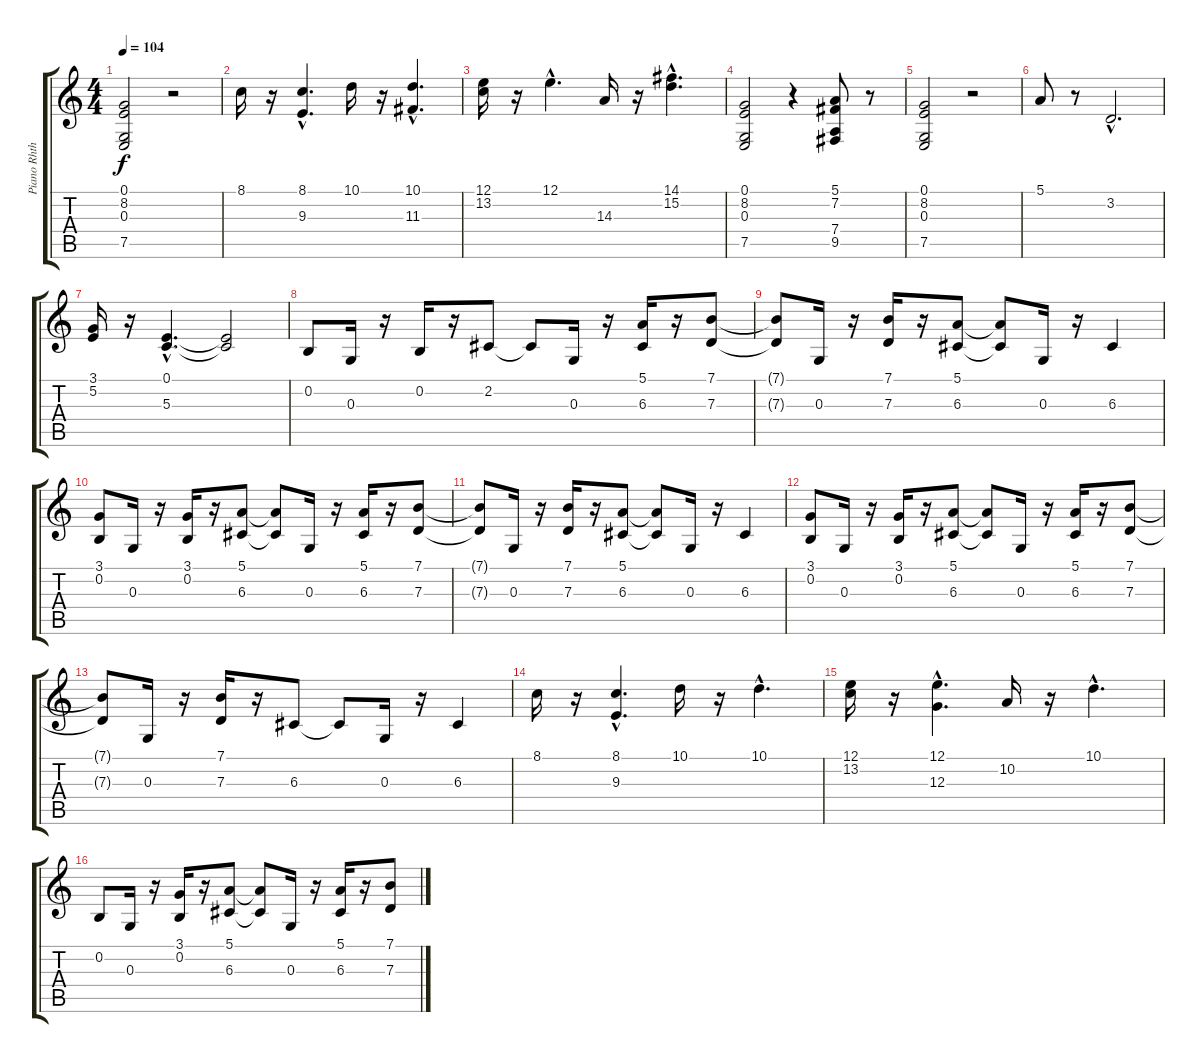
\track ("Piano Rhthym" "Piano Rhth") {instrument electricpiano1}
\staff {score tabs}
\tuning (E4 B3 G3 D3 A2 E2) {hide}
\ts (4 4)
\tempo 104
\clef g2
\ks c
(0.1 8.2 0.3 7.5).2{dy f} r.2 |
8.1.16 r.16 (8.1{hac} 9.3{hac}).4{d} 10.1.16 r.16 (10.1{hac} 11.3{hac}).4{d} |
(12.1 13.2).16 r.16 12.1{hac}.4{d} 14.3.16 r.16 (14.1{hac} 15.2{hac}).4{d} |
(0.1 8.2 0.3 7.5).2 r.4 (5.1 7.2 7.4 9.5).8 r.8 |
(0.1 8.2 0.3 7.5).2 r.2 |
5.1.8 r.8 3.2{hac}.2{d} |
(3.1 5.2).16 r.16 (0.1{hac} 5.3{hac}).4{d} (0.1{t} 5.3{t}).2 |
0.2.8 0.3.16 r.16 0.2.16 r.16 2.2.8 2.2{t}.8 0.3.16 r.16 (5.1 6.3).16 r.16 (7.1 7.3).8 |
(7.1{t} 7.3{t}).8 0.3.16 r.16 (7.1 7.3).16 r.16 (5.1 6.3).8 (5.1{t} 6.3{t}).8 0.3.16 r.16 6.3.4 |
(3.1 0.2).8 0.3.16 r.16 (3.1 0.2).16 r.16 (5.1 6.3).8 (5.1{t} 6.3{t}).8 0.3.16 r.16 (5.1 6.3).16 r.16 (7.1 7.3).8 |
(7.1{t} 7.3{t}).8 0.3.16 r.16 (7.1 7.3).16 r.16 (5.1 6.3).8 (5.1{t} 6.3{t}).8 0.3.16 r.16 6.3.4 |
(3.1 0.2).8 0.3.16 r.16 (3.1 0.2).16 r.16 (5.1 6.3).8 (5.1{t} 6.3{t}).8 0.3.16 r.16 (5.1 6.3).16 r.16 (7.1 7.3).8 |
(7.1{t} 7.3{t}).8 0.3.16 r.16 (7.1 7.3).16 r.16 6.3.8 6.3{t}.8 0.3.16 r.16 6.3.4 |
8.1.16 r.16 (8.1{hac} 9.3{hac}).4{d} 10.1.16 r.16 10.1{hac}.4{d} |
(12.1 13.2).16 r.16 (12.1{hac} 12.3{hac}).4{d} 10.2.16 r.16 10.1{hac}.4{d} |
0.2.8 0.3.16 r.16 (3.1 0.2).16 r.16 (5.1 6.3).8 (5.1{t} 6.3{t}).8 0.3.16 r.16 (5.1 6.3).16 r.16 (7.1 7.3).8
